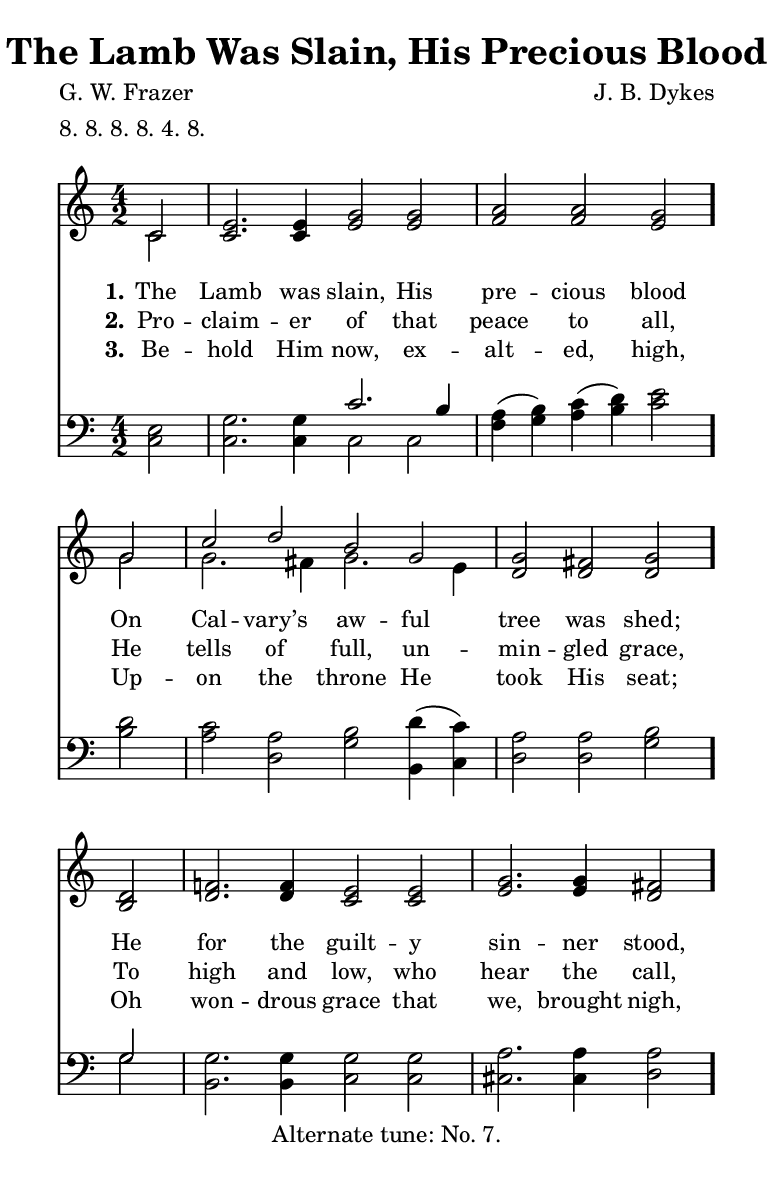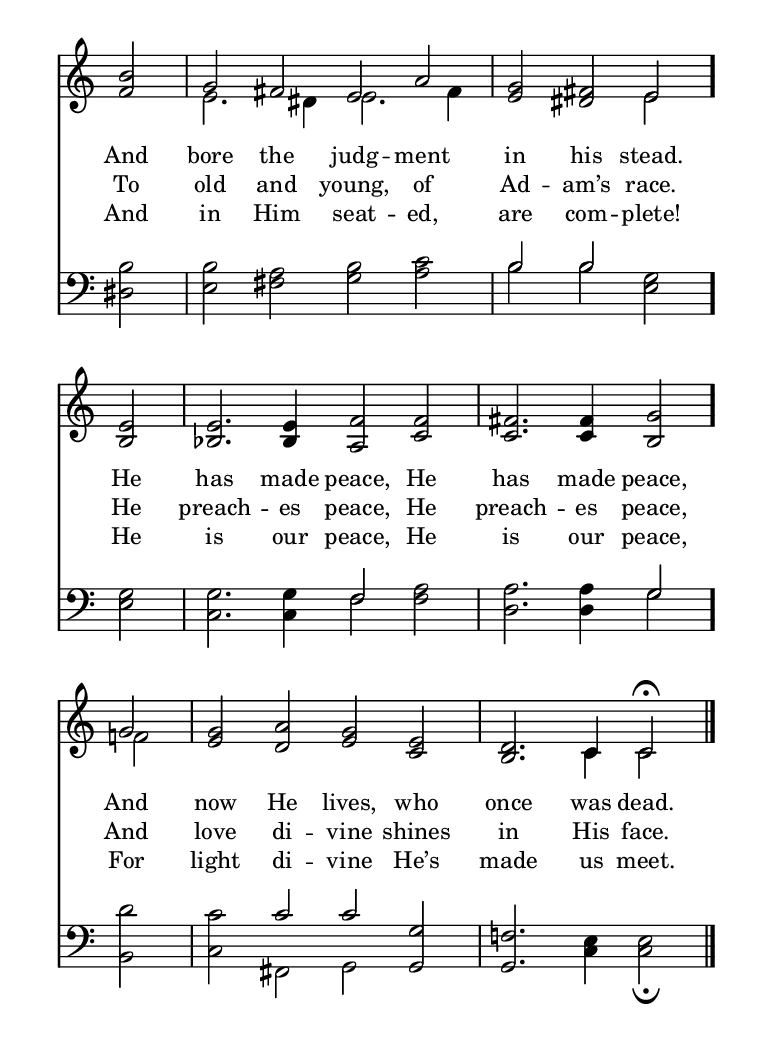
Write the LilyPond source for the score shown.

\include "common/global.ily"
\paper {
  \include "common/paper.ily"
  system-count = #(cond (is-eogsized 4) (#t #f))
  oddFooterMarkup = \markup { \fill-line { \on-the-fly \first-page "Alternate tune: No. 7." } }
}

\header{
  %gospel
  hymnnumber = "123"
  title = "The Lamb Was Slain, His Precious Blood"
  tunename = "Melita"
  meter = "8. 8. 8. 8. 4. 8."
  poet = "G. W. Frazer"
  composer = "J. B. Dykes"
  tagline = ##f
}

% for fermata in MIDI
ta = { \tempo 2=80 }
tb = { \tempo 2=40 }

global = {
  \include "common/overrides.ily"
  \override Staff.TimeSignature.style = #'numbered
  \time 4/2
  \override Score.MetronomeMark.transparent = ##t % hide all fermata changes too
  \ta
  \key c \major
  \partial 2
  \autoBeamOff
}

notesSoprano = {
\global
\relative c' {

c2 | e2. e4 g2 g | a a g
g | c d b g | g fis g
d | f!2. f4 e2 e | g2. g4 fis2
b | g fis e a | g fis e
e | e2. e4 f2 f2 | fis2. fis4 g2
g | g a g e | d2. c4 \tb c2 \fermata \ta

  \bar "|."

}
}

notesAlto = {
\global
\relative e' {

c2 c2. c4 e2 e | f f e
g2 | g2. fis4 g2. e4 | d2 d d % original has impossible timing for second dotted half (not dotted in original)
b2 | d2. d4 c2 c | e2. e4 d2
fis2 | e2. dis4 e2. fis4 | e2 dis e
b2 | bes2. bes4 a2 c | c2. c4 b2
f'!2 | e d e c | b2. c4 c2

}
}

notesTenor = {
\global
\relative a {

e2 | g2. g4 c2. b4 | a4( b) c( d) e2
d2 | c a b d4( c) | a2 a b
g2 | g2. g4 g2 g | a2. a4 a2
b2 | b a b c | b b g
g2 | g2. g4 f2 a | a2. a4 g2
d'2 | c c c g | f!2. e4 e2

}
}

notesBass = {
\global
\relative f {

c2 | c2. c4 c2 c | f4( g) a( b) c2
b2 | a d, g b,4( c) | d2 d g
g2 | b,2. b4 c2 c | cis2. cis4 d2
dis2 | e fis g a | b b e,
e2 | c2. c4 f2 f | d2. d4 g2
b,2 | c fis, g g | g2. c4 \tb c2_\fermata \ta


}
}

wordsA = \lyricmode {
\set stanza = "1."

The Lamb was slain, His pre -- cious blood \bar "."
On Cal -- vary’s aw -- ful tree was shed; \bar "."
He for the guilt -- y sin -- ner stood, \bar "."
And bore the judg -- ment in his stead. \bar "."
He has made peace, He has made peace, \bar "."
And now He lives, who once was dead. \bar "."

}

wordsB = \lyricmode {
\set stanza = "2."

Pro -- claim -- er of that peace to all,
He tells of full, un -- min -- gled grace,
To high and low, who hear the call,
To old and young, of Ad -- am’s race.
He preach -- es peace, He preach -- es peace,
And love di -- vine shines in His face.

}

wordsC = \lyricmode {
\set stanza = "3."

Be -- hold Him now, ex -- alt -- ed, high,
Up -- on the throne He took His seat;
Oh won -- drous grace that we, brought nigh,
And in Him seat -- ed, are com -- plete!
He is our peace, He is our peace,
For light di -- vine He’s made us meet.

}

\score {
  \context ChoirStaff <<
    \context Staff = upper <<
      \set Staff.autoBeaming = ##f
      \set ChoirStaff.systemStartDelimiter = #'SystemStartBar
      \set ChoirStaff.printPartCombineTexts = ##f
      \partcombine #'(2 . 9) \notesSoprano \notesAlto
      \context NullVoice = sopranos { \voiceOne << \notesSoprano >> }
      \context NullVoice = altos { \voiceTwo << \notesAlto >> }
      \context Lyrics = one   \lyricsto sopranos \wordsA
      \context Lyrics = two   \lyricsto sopranos \wordsB
      \context Lyrics = three \lyricsto sopranos \wordsC
    >>
    \context Staff = men <<
      \set Staff.autoBeaming = ##f
      \clef bass
      \set ChoirStaff.printPartCombineTexts = ##f
      \partcombine #'(2 . 9) \notesTenor \notesBass
      \context NullVoice = tenors { \voiceOne << \notesTenor >> }
      \context NullVoice = basses { \voiceTwo << \notesBass >> }
    >>
  >>
  \layout {
    \include "common/layout.ily"
  }
  \midi{
    \include "common/midi.ily"
  }
}

\version "2.19.49"  % necessary for upgrading to future LilyPond versions.

% vi:set et ts=2 sw=2 ai nocindent syntax=lilypond:
